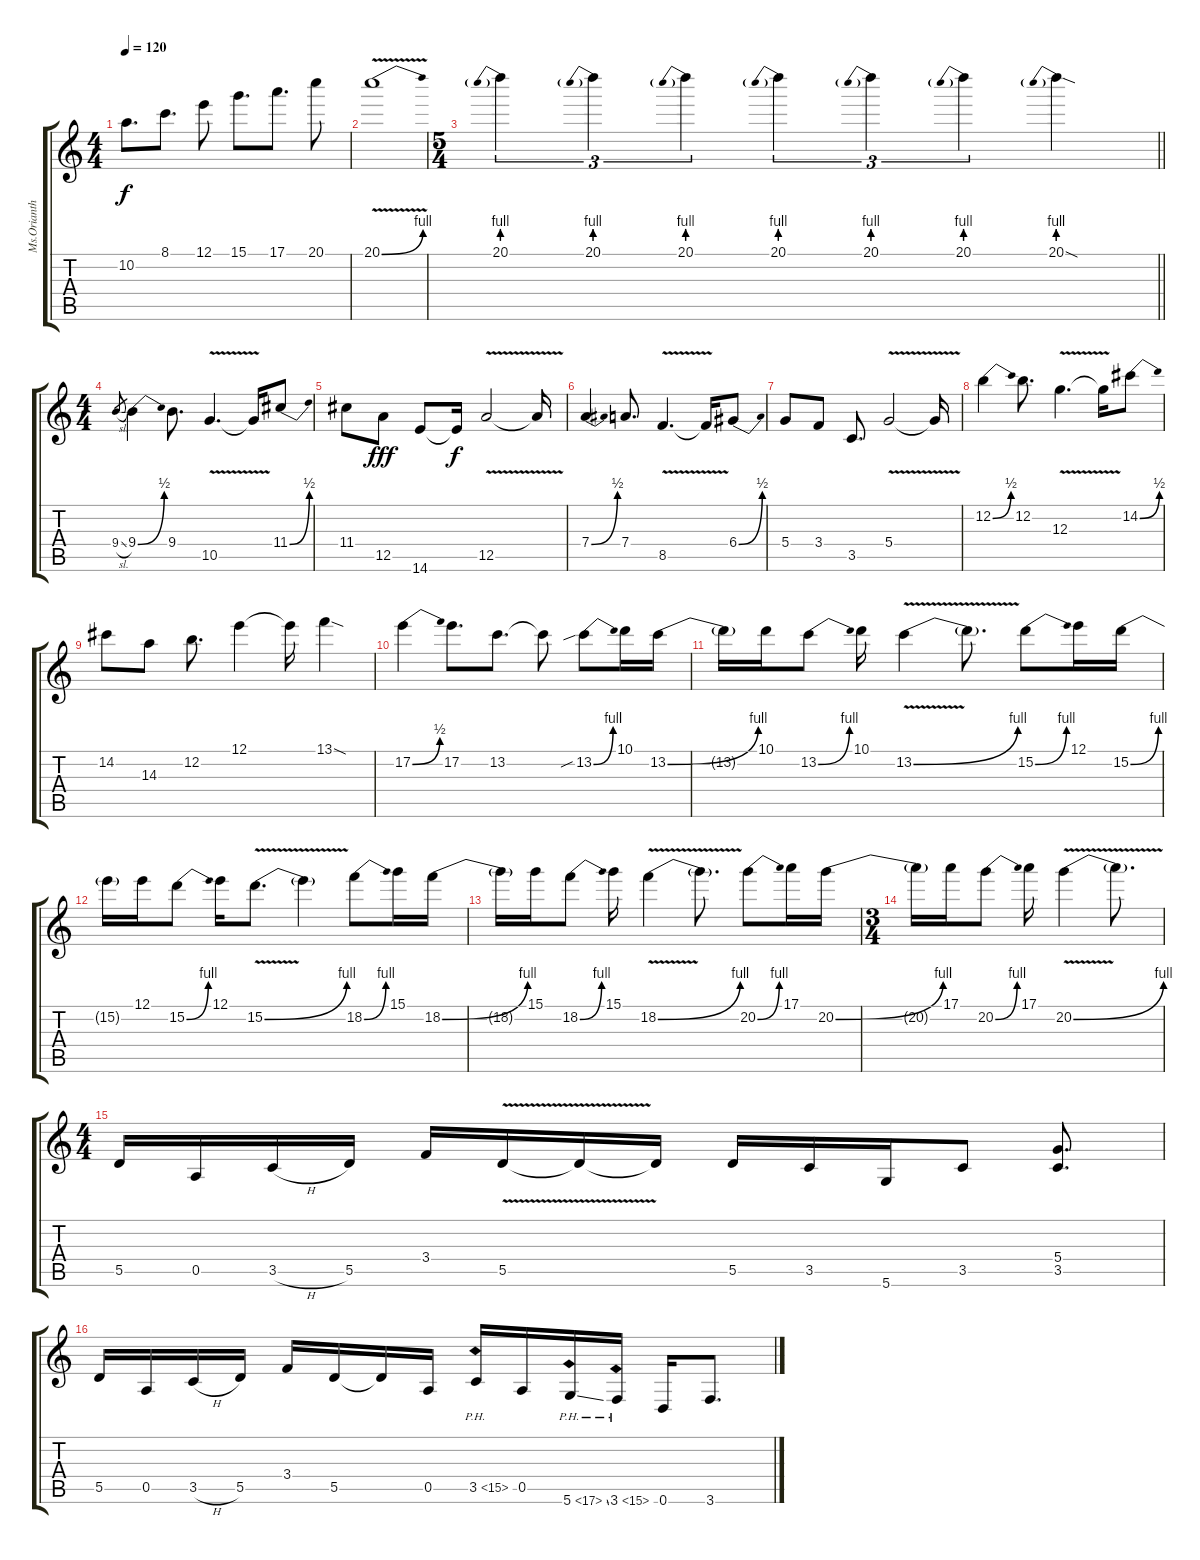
\track ("Ms.Orianthi " "Ms.Orianth") {instrument overdrivenguitar}
\staff {score tabs}
\tuning (E4 B3 G3 D3 A2 D2) {hide}
\ts (4 4)
\tempo 120
\clef g2
\ks c
10.2.8{d dy f} 8.1.8{d} 12.1.8 15.1.8{d} 17.1.8{d} 20.1.8 |
20.1{be (bend 0 0 60 4) v}.1 |
\ts (5 4)
\barLineRight lightlight
20.1{be (prebend 0 4 60 4)}.4{tu (3 2)} 20.1{be (prebend 0 4 60 4)}.4{tu (3 2)} 20.1{be (prebend 0 4 60 4)}.4{tu (3 2)} 20.1{be (prebend 0 4 60 4)}.4{tu (3 2)} 20.1{be (prebend 0 4 60 4)}.4{tu (3 2)} 20.1{be (prebend 0 4 60 4)}.4{tu (3 2)} 20.1{be (prebend 0 4 60 4) sod}.4 |
\ts (4 4)
\section ("" "")
9.4{sl}.8{gr} 9.4{be (bend 0 0 60 2)}.4 9.4.8{d} 10.5{v}.4{d} 10.5{t}.16 11.4{be (bend 0 0 60 2)}.8 |
11.4.8 12.5.8{dy fff} 14.6.8 14.6{t}.16{dy f} 12.5{v}.2 12.5{t}.16 |
7.4{be (bend 0 0 60 2)}.4 7.4.8{d} 8.5{v}.4{d} 8.5{t}.16 6.4{be (bend 0 0 60 2)}.8 |
5.4.8 3.4.8 3.5.8{d} 5.4{v}.2 5.4{t}.16 |
12.2{be (bend 0 0 60 2)}.4 12.2.8{d} 12.3{v}.4{d} 12.3{t}.16 14.2{be (bend 0 0 60 2)}.8 |
14.2.8 14.3.8 12.2.8{d} 12.1.4 12.1{t}.16 13.1{sod}.4 |
17.2{be (bend 0 0 60 2)}.4 17.2.8{d} 13.2.8{d} 13.2{t}.8 13.2{be (bend 0 0 60 4) sib}.8 10.1.16 13.2{be (bend 0 0 60 4)}.16 |
13.2{t}.16 10.1.16 13.2{be (bend 0 0 60 4)}.8 10.1.16 13.2{be (bend 0 0 60 4) v}.4 13.2{t}.8{d} 15.2{be (bend 0 0 60 4)}.8 12.1.16 15.2{be (bend 0 0 60 4)}.16 |
15.2{t}.16 12.1.16 15.2{be (bend 0 0 60 4)}.8 12.1.16 15.2{be (bend 0 0 60 4) v}.8{d} 15.2{t}.4 18.2{be (bend 0 0 60 4)}.8 15.1.16 18.2{be (bend 0 0 60 4)}.16 |
18.2{t}.16 15.1.16 18.2{be (bend 0 0 60 4)}.8 15.1.16 18.2{be (bend 0 0 60 4) v}.4 18.2{t}.8{d} 20.2{be (bend 0 0 60 4)}.8 17.1.16 20.2{be (bend 0 0 60 4)}.16 |
\ts (3 4)
20.2{t}.16 17.1.16 20.2{be (bend 0 0 60 4)}.8 17.1.16 20.2{be (bend 0 0 60 4) v}.4 20.2{t}.8{d} |
\ts (4 4)
5.5.16 0.5.16 3.5{h}.16 5.5.16 3.4.16 5.5{v}.16 5.5{t}.16 5.5{t}.16 5.5.16 3.5.16 5.6.16 3.5.8 (5.4 3.5).8{d} |
5.5.16 0.5.16 3.5{h}.16 5.5.16 3.4.16 5.5.16 5.5{t}.16 0.5.16 3.5{ph 12}.16 0.5.16 5.6{ph 12 ss}.16 3.6{ph 12}.16 0.6.16 3.6.8{d}
